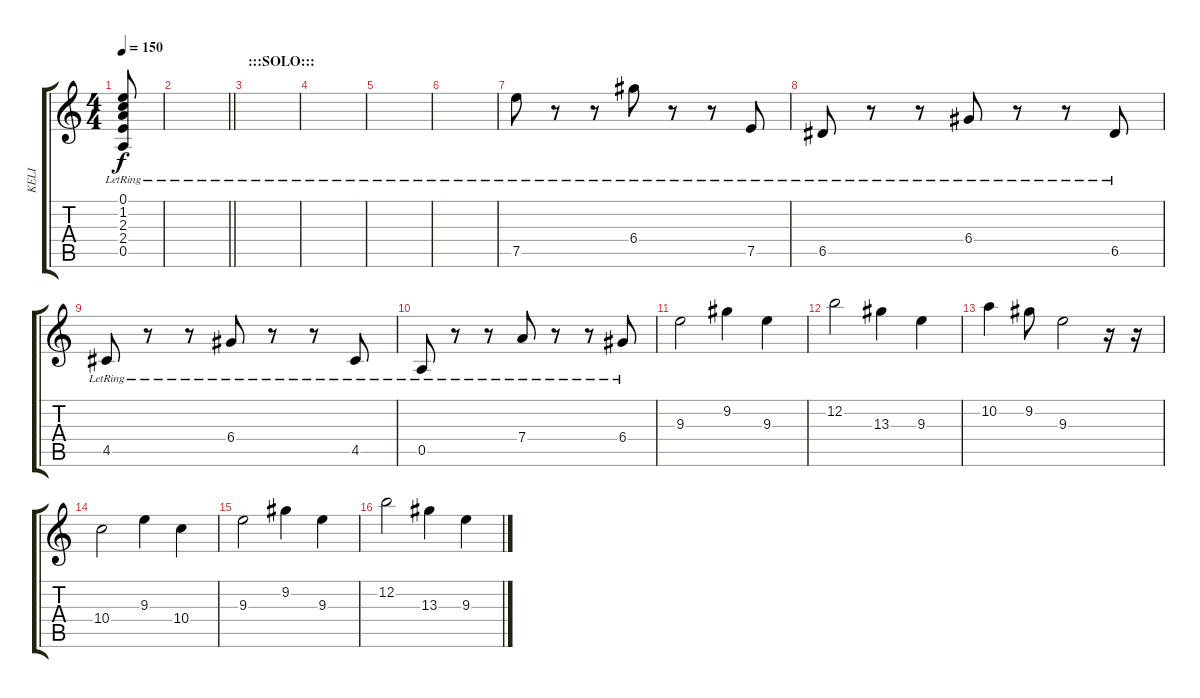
\track ("KELI" "KELI") {instrument distortionguitar}
\staff {score tabs}
\tuning (E4 B3 G3 D3 A2 E2) {hide}
\ts (4 4)
\tempo 150
\clef g2
\ks c
(0.1{lr} 1.2{lr} 2.3{lr} 2.4{lr} 0.5{lr}).8{dy f} |
\barLineRight lightlight
|
\section ("" ":::SOLO:::")
|
|
|
|
7.5{lr}.8{ot 8vb} r.8{ot 8vb} r.8{ot 8vb} 6.4{lr}.8{ot 8vb} r.8 r.8 7.5{lr}.8 |
6.5{lr}.8 r.8 r.8 6.4{lr}.8 r.8 r.8 6.5{lr}.8 |
4.5{lr}.8 r.8 r.8 6.4{lr}.8 r.8 r.8 4.5{lr}.8 |
0.5{lr}.8 r.8 r.8 7.4{lr}.8 r.8 r.8 6.4{lr}.8 |
9.3.2 9.2.4 9.3.4 |
12.2.2 13.3.4 9.3.4 |
10.2.4 9.2.8 9.3.2 r.16 r.16 |
10.4.2 9.3.4 10.4.4 |
9.3.2 9.2.4 9.3.4 |
12.2.2 13.3.4 9.3.4
